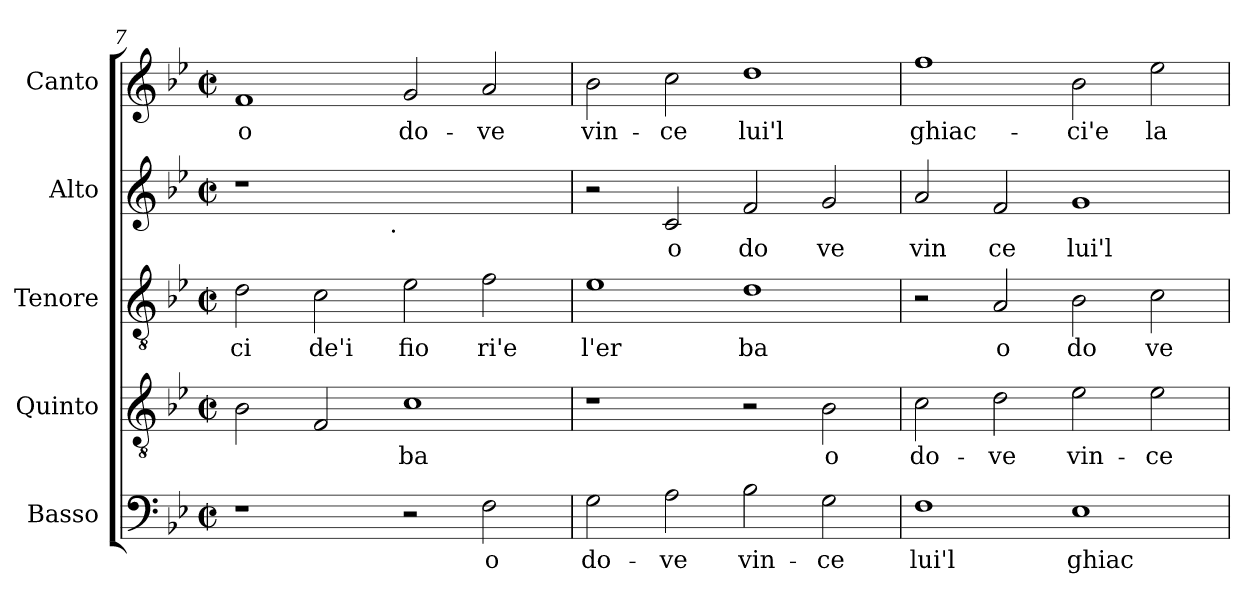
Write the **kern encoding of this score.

**kern	**text	**kern	**text	**kern	**text	**kern	**text	**kern	**text
*part5	*part5	*part4	*part4	*part3	*part3	*part2	*part2	*part1	*part1
*staff5	*staff5	*staff4	*staff4	*staff3	*staff3	*staff2	*staff2	*staff1	*staff1
*I"Basso	*	*I"Quinto	*	*I"Tenore	*	*I"Alto	*	*I"Canto	*
*clefF4	*	*clefGv2	*	*clefGv2	*	*clefG2	*	*clefG2	*
*k[b-e-]	*	*k[b-e-]	*	*k[b-e-]	*	*k[b-e-]	*	*k[b-e-]	*
*B-:	*	*B-:	*	*B-:	*	*B-:	*	*B-:	*
*M2/2	*	*M2/2	*	*M2/2	*	*M2/2	*	*M2/2	*
*met(c|)	*	*met(c|)	*	*met(c|)	*	*met(c|)	*	*met(c|)	*
=7	=7	=7	=7	=7	=7	=7	=7	=7	=7
!	!	!	!LO:LY:b:cj	!	!LO:LY:b:cj	!	!	!	!LO:LY:b
*	*	*	*	*	*	*^	*	*	*
1r	.	2B-\	--	2d\	ci	1r	2ryy	.	1f	o
!	!	!	!LO:LY:b:cj	!	!LO:LY:b:cj	!	!	!	!	!
.	.	2F/	--	2c\	de'i	.	4...ryy	.	.	.
!	!	!	!	!	!	!	!LO:TX:b:t=.	!	!	!
.	.	.	.	.	.	.	1ryy	.	.	.
!	!	!	!LO:LY:b:cj	!	!LO:LY:b:cj	!	!	!	!	!LO:LY:b
2r	.	1c	-ba	2e-\	fio	1ryy	.	.	2g/	do-
!	!LO:LY:b	!	!	!	!LO:LY:b:cj	!	!	!	!	!LO:LY:b
2F\	o	.	.	2f\	ri'e	.	.	.	2a/	-ve
.	.	.	.	.	.	.	32ryy	.	.	.
=8	=8	=8	=8	=8	=8	=8	=8	=8	=8	=8
!	!LO:LY:b	!	!	!	!LO:LY:b:cj	!	!	!	!	!LO:LY:b
*	*	*	*	*	*	*v	*v	*	*	*
2G\	do-	1r	.	1e-	l'er	2r	.	2b-\	vin-
!	!LO:LY:b	!	!	!	!	!	!LO:LY:b:cj	!	!LO:LY:b
2A\	-ve	.	.	.	.	2c/	o	2cc\	-ce
!	!LO:LY:b	!	!	!	!LO:LY:b:cj	!	!LO:LY:b:cj	!	!LO:LY:b
2B-\	vin-	2r	.	1d	ba	2f/	do	1dd	lui'l
!	!LO:LY:b	!	!LO:LY:b:cj	!	!	!	!LO:LY:b:cj	!	!
2G\	-ce	2B-\	o	.	.	2g/	ve	.	.
=9	=9	=9	=9	=9	=9	=9	=9	=9	=9
!	!LO:LY:b	!	!LO:LY:b:cj	!	!	!	!LO:LY:b:cj	!	!LO:LY:b
1F	lui'l	2c\	do-	2r	.	2a/	vin	1ff	ghiac-
!	!	!	!LO:LY:b:cj	!	!LO:LY:b:cj	!	!LO:LY:b:cj	!	!
.	.	2d\	-ve	2A/	o	2f/	ce	.	.
!	!LO:LY:b	!	!LO:LY:b:cj	!	!LO:LY:b:cj	!	!LO:LY:b:cj	!	!LO:LY:b
1E-	ghiac-	2e-\	vin-	2B-\	do	1g	lui'l	2b-\	-ci'e
!	!	!	!LO:LY:b:cj	!	!LO:LY:b:cj	!	!	!	!LO:LY:b
.	.	2e-\	-ce	2c\	ve	.	.	2ee-\	la
=	=	=	=	=	=	=	=	=	=
*-	*-	*-	*-	*-	*-	*-	*-	*-	*-
